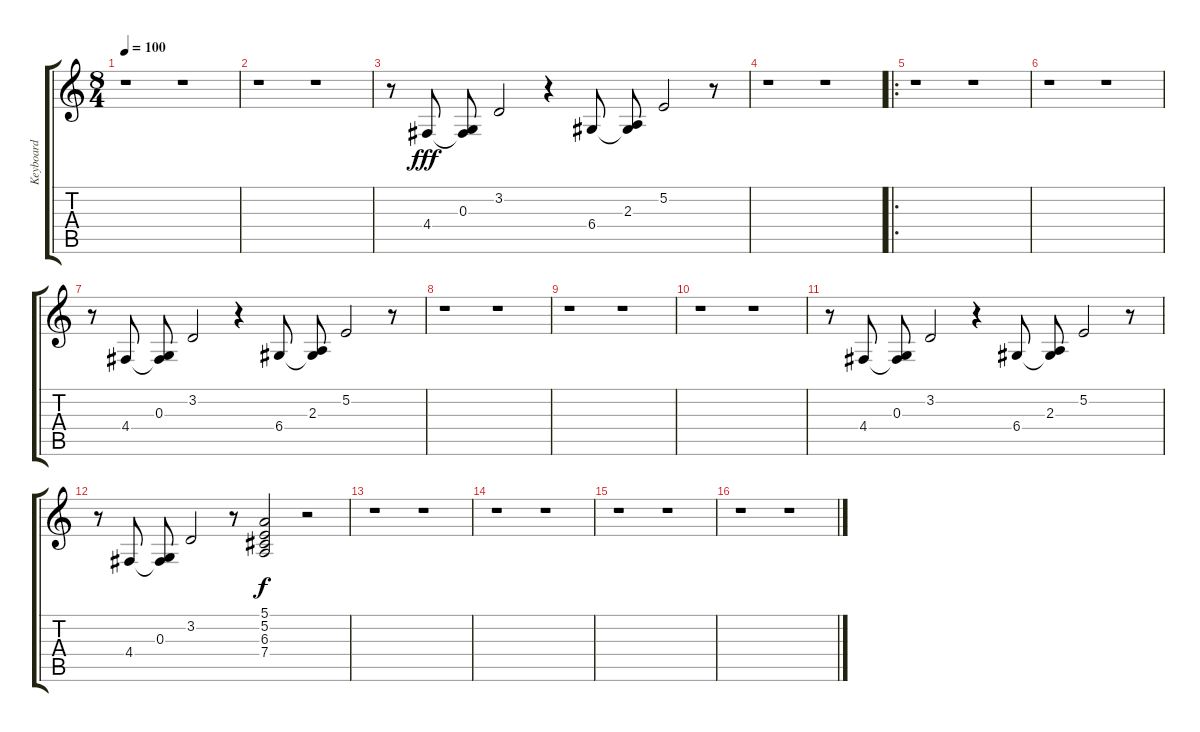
\track ("Keyboard" "Keyboard") {instrument pad1newage}
\staff {score tabs}
\tuning (E4 B3 G3 D3 A2 E2) {hide}
\ts (8 4)
\tempo 100
\clef g2
\ks c
r.1{dy fff instrument pad1newage} r.1 |
r.1 r.1 |
r.8 4.4.8 (0.3 4.4{t}).8 3.2.2 r.4 6.4.8 (2.3 6.4{t}).8 5.2.2 r.8 |
r.1 r.1 |
\ro
r.1 r.1 |
r.1 r.1 |
r.8 4.4.8 (0.3 4.4{t}).8 3.2.2 r.4 6.4.8 (2.3 6.4{t}).8 5.2.2 r.8 |
r.1 r.1 |
r.1 r.1 |
r.1 r.1 |
r.8 4.4.8 (0.3 4.4{t}).8 3.2.2 r.4 6.4.8 (2.3 6.4{t}).8 5.2.2 r.8 |
r.8 4.4.8 (0.3 4.4{t}).8 3.2.2 r.8 (5.1 5.2 6.3 7.4).2{dy f} r.2 |
r.1 r.1 |
r.1 r.1 |
r.1 r.1 |
r.1 r.1
